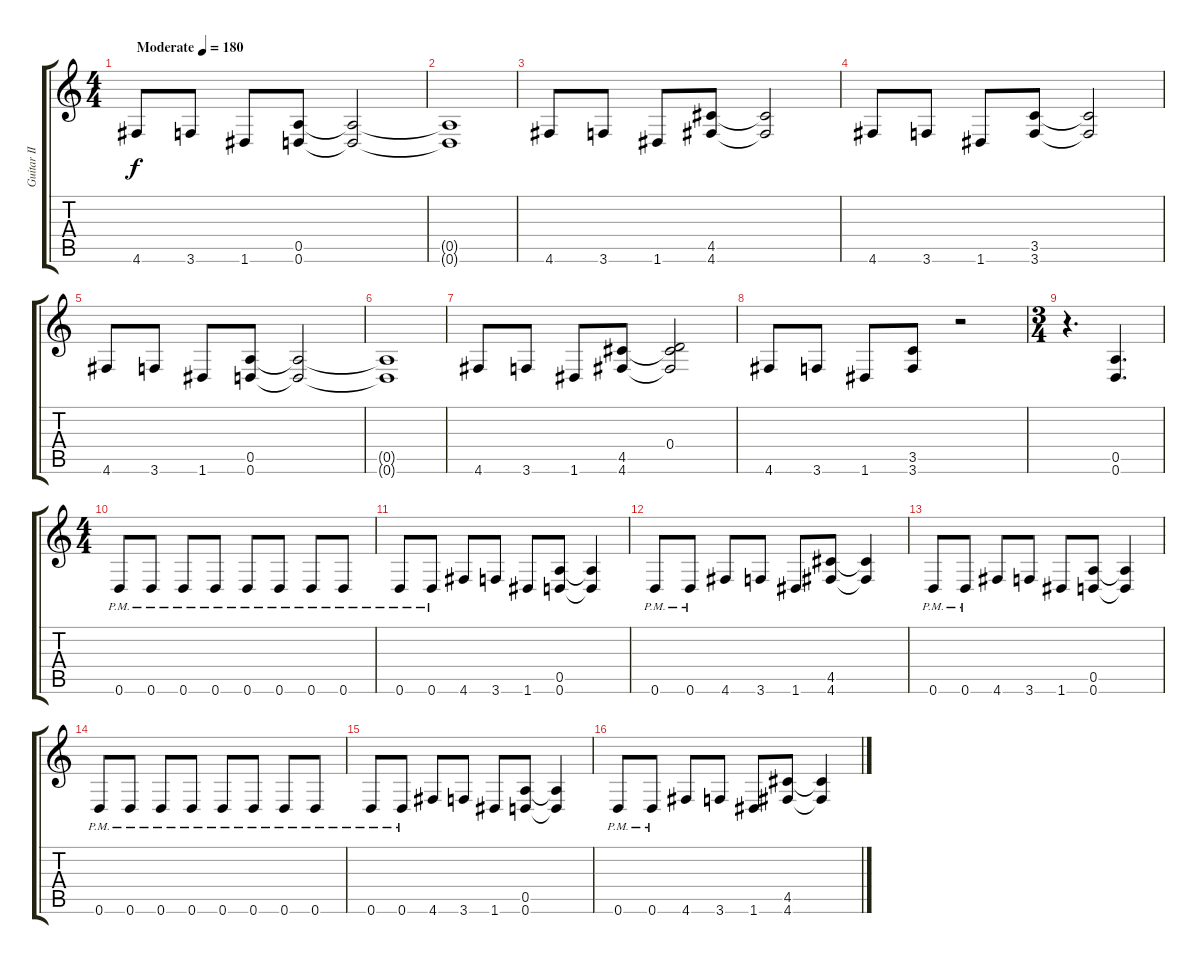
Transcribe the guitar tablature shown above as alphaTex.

\track ("Guitar II" "Guitar II") {instrument distortionguitar}
\staff {score tabs}
\tuning (E4 B3 G3 D3 A2 D2) {hide}
\ts (4 4)
\tempo (180 "Moderate")
\clef g2
\ks c
4.6.8{dy f instrument distortionguitar} 3.6.8 1.6.8 (0.5 0.6).8 (0.5{t} 0.6{t}).2 |
(0.5{t} 0.6{t}).1 |
4.6.8 3.6.8 1.6.8 (4.5 4.6).8 (4.5{t} 4.6{t}).2 |
4.6.8 3.6.8 1.6.8 (3.5 3.6).8 (3.5{t} 3.6{t}).2 |
4.6.8 3.6.8 1.6.8 (0.5 0.6).8 (0.5{t} 0.6{t}).2 |
(0.5{t} 0.6{t}).1 |
4.6.8 3.6.8 1.6.8 (4.5 4.6).8 (0.4 4.5{t} 4.6{t}).2 |
4.6.8 3.6.8 1.6.8 (3.5 3.6).8 r.2 |
\ts (3 4)
r.4{d} (0.5 0.6).4{d} |
\ts (4 4)
0.6{pm}.8 0.6{pm}.8 0.6{pm}.8 0.6{pm}.8 0.6{pm}.8 0.6{pm}.8 0.6{pm}.8 0.6{pm}.8 |
0.6{pm}.8 0.6{pm}.8 4.6.8 3.6.8 1.6.8 (0.5 0.6).8 (0.5{t} 0.6{t}).4 |
0.6{pm}.8 0.6{pm}.8 4.6.8 3.6.8 1.6.8 (4.5 4.6).8 (4.5{t} 4.6{t}).4 |
0.6{pm}.8 0.6{pm}.8 4.6.8 3.6.8 1.6.8 (0.5 0.6).8 (0.5{t} 0.6{t}).4 |
0.6{pm}.8 0.6{pm}.8 0.6{pm}.8 0.6{pm}.8 0.6{pm}.8 0.6{pm}.8 0.6{pm}.8 0.6{pm}.8 |
0.6{pm}.8 0.6{pm}.8 4.6.8 3.6.8 1.6.8 (0.5 0.6).8 (0.5{t} 0.6{t}).4 |
0.6{pm}.8 0.6{pm}.8 4.6.8 3.6.8 1.6.8 (4.5 4.6).8 (4.5{t} 4.6{t}).4
